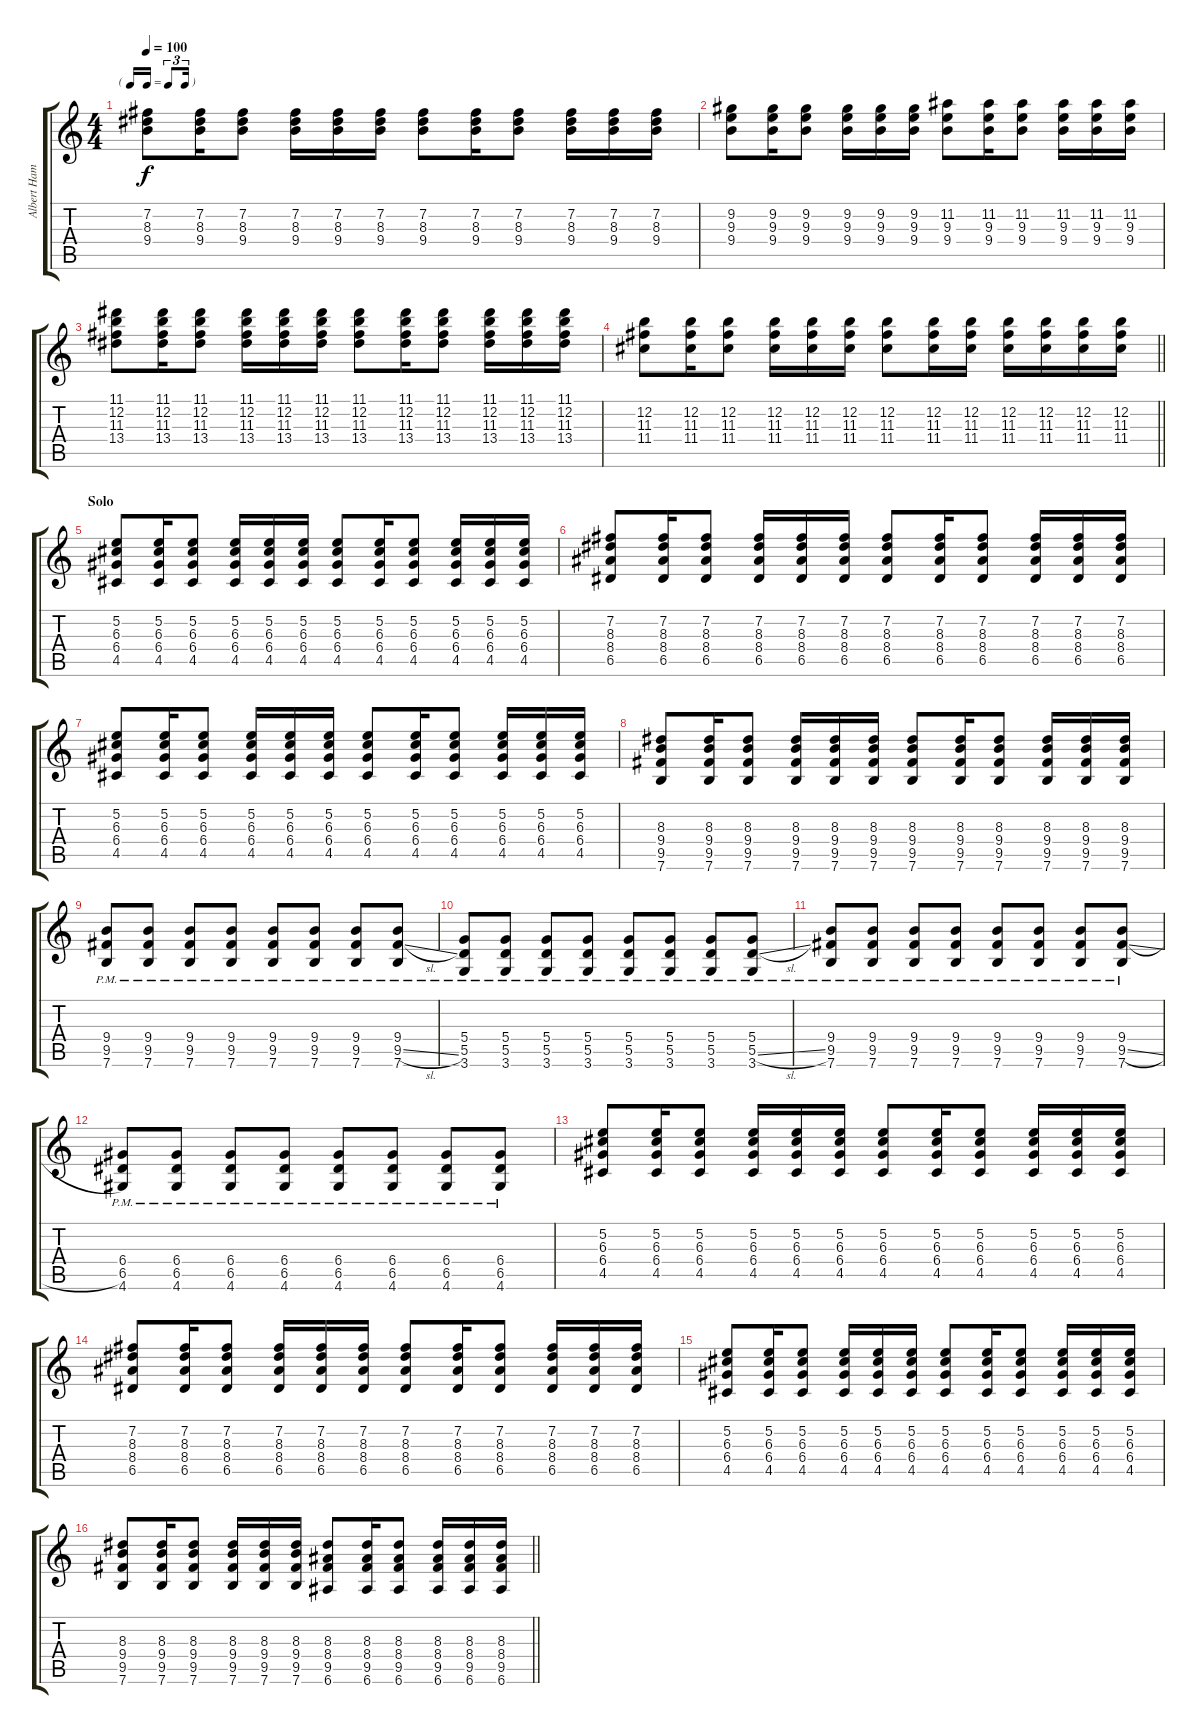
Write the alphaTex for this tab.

\track ("Albert Hammond Jr." "Albert Ham") {instrument overdrivenguitar}
\staff {score tabs}
\tuning (E4 B3 G3 D3 A2 E2) {hide}
\ts (4 4)
\tf triplet16th
\tempo 100
\clef g2
\ks c
(7.2 8.3 9.4).8{dy f} (7.2 8.3 9.4).16 (7.2 8.3 9.4).8 (7.2 8.3 9.4).16 (7.2 8.3 9.4).16 (7.2 8.3 9.4).16 (7.2 8.3 9.4).8 (7.2 8.3 9.4).16 (7.2 8.3 9.4).8 (7.2 8.3 9.4).16 (7.2 8.3 9.4).16 (7.2 8.3 9.4).16 |
(9.2 9.3 9.4).8 (9.2 9.3 9.4).16 (9.2 9.3 9.4).8 (9.2 9.3 9.4).16 (9.2 9.3 9.4).16 (9.2 9.3 9.4).16 (11.2 9.3 9.4).8 (11.2 9.3 9.4).16 (11.2 9.3 9.4).8 (11.2 9.3 9.4).16 (11.2 9.3 9.4).16 (11.2 9.3 9.4).16 |
(11.1 12.2 11.3 13.4).8 (11.1 12.2 11.3 13.4).16 (11.1 12.2 11.3 13.4).8 (11.1 12.2 11.3 13.4).16 (11.1 12.2 11.3 13.4).16 (11.1 12.2 11.3 13.4).16 (11.1 12.2 11.3 13.4).8 (11.1 12.2 11.3 13.4).16 (11.1 12.2 11.3 13.4).8 (11.1 12.2 11.3 13.4).16 (11.1 12.2 11.3 13.4).16 (11.1 12.2 11.3 13.4).16 |
\barLineRight lightlight
(12.2 11.3 11.4).8 (12.2 11.3 11.4).16 (12.2 11.3 11.4).8 (12.2 11.3 11.4).16 (12.2 11.3 11.4).16 (12.2 11.3 11.4).16 (12.2 11.3 11.4).8 (12.2 11.3 11.4).16 (12.2 11.3 11.4).16 (12.2 11.3 11.4).16 (12.2 11.3 11.4).16 (12.2 11.3 11.4).16 (12.2 11.3 11.4).16 |
\section ("" "Solo")
(5.2 6.3 6.4 4.5).8 (5.2 6.3 6.4 4.5).16 (5.2 6.3 6.4 4.5).8 (5.2 6.3 6.4 4.5).16 (5.2 6.3 6.4 4.5).16 (5.2 6.3 6.4 4.5).16 (5.2 6.3 6.4 4.5).8 (5.2 6.3 6.4 4.5).16 (5.2 6.3 6.4 4.5).8 (5.2 6.3 6.4 4.5).16 (5.2 6.3 6.4 4.5).16 (5.2 6.3 6.4 4.5).16 |
(7.2 8.3 8.4 6.5).8 (7.2 8.3 8.4 6.5).16 (7.2 8.3 8.4 6.5).8 (7.2 8.3 8.4 6.5).16 (7.2 8.3 8.4 6.5).16 (7.2 8.3 8.4 6.5).16 (7.2 8.3 8.4 6.5).8 (7.2 8.3 8.4 6.5).16 (7.2 8.3 8.4 6.5).8 (7.2 8.3 8.4 6.5).16 (7.2 8.3 8.4 6.5).16 (7.2 8.3 8.4 6.5).16 |
(5.2 6.3 6.4 4.5).8 (5.2 6.3 6.4 4.5).16 (5.2 6.3 6.4 4.5).8 (5.2 6.3 6.4 4.5).16 (5.2 6.3 6.4 4.5).16 (5.2 6.3 6.4 4.5).16 (5.2 6.3 6.4 4.5).8 (5.2 6.3 6.4 4.5).16 (5.2 6.3 6.4 4.5).8 (5.2 6.3 6.4 4.5).16 (5.2 6.3 6.4 4.5).16 (5.2 6.3 6.4 4.5).16 |
(8.3 9.4 9.5 7.6).8 (8.3 9.4 9.5 7.6).16 (8.3 9.4 9.5 7.6).8 (8.3 9.4 9.5 7.6).16 (8.3 9.4 9.5 7.6).16 (8.3 9.4 9.5 7.6).16 (8.3 9.4 9.5 7.6).8 (8.3 9.4 9.5 7.6).16 (8.3 9.4 9.5 7.6).8 (8.3 9.4 9.5 7.6).16 (8.3 9.4 9.5 7.6).16 (8.3 9.4 9.5 7.6).16 |
(9.4{pm} 9.5{pm} 7.6{pm}).8 (9.4{pm} 9.5{pm} 7.6{pm}).8 (9.4{pm} 9.5{pm} 7.6{pm}).8 (9.4{pm} 9.5{pm} 7.6{pm}).8 (9.4{pm} 9.5{pm} 7.6{pm}).8 (9.4{pm} 9.5{pm} 7.6{pm}).8 (9.4{pm} 9.5{pm} 7.6{pm}).8 (9.4{pm} 9.5{sl pm} 7.6{pm}).8 |
(5.4{pm} 5.5{pm} 3.6{pm}).8 (5.4{pm} 5.5{pm} 3.6{pm}).8 (5.4{pm} 5.5{pm} 3.6{pm}).8 (5.4{pm} 5.5{pm} 3.6{pm}).8 (5.4{pm} 5.5{pm} 3.6{pm}).8 (5.4{pm} 5.5{pm} 3.6{pm}).8 (5.4{pm} 5.5{pm} 3.6{pm}).8 (5.4{pm} 5.5{sl pm} 3.6{pm}).8 |
(9.4{pm} 9.5{pm} 7.6{pm}).8 (9.4{pm} 9.5{pm} 7.6{pm}).8 (9.4{pm} 9.5{pm} 7.6{pm}).8 (9.4{pm} 9.5{pm} 7.6{pm}).8 (9.4{pm} 9.5{pm} 7.6{pm}).8 (9.4{pm} 9.5{pm} 7.6{pm}).8 (9.4{pm} 9.5{pm} 7.6{pm}).8 (9.4{pm} 9.5{sl pm} 7.6{pm}).8 |
(6.4{pm} 6.5{pm} 4.6{pm}).8 (6.4{pm} 6.5{pm} 4.6{pm}).8 (6.4{pm} 6.5{pm} 4.6{pm}).8 (6.4{pm} 6.5{pm} 4.6{pm}).8 (6.4{pm} 6.5{pm} 4.6{pm}).8 (6.4{pm} 6.5{pm} 4.6{pm}).8 (6.4{pm} 6.5{pm} 4.6{pm}).8 (6.4{pm} 6.5{pm} 4.6{pm}).8 |
(5.2 6.3 6.4 4.5).8 (5.2 6.3 6.4 4.5).16 (5.2 6.3 6.4 4.5).8 (5.2 6.3 6.4 4.5).16 (5.2 6.3 6.4 4.5).16 (5.2 6.3 6.4 4.5).16 (5.2 6.3 6.4 4.5).8 (5.2 6.3 6.4 4.5).16 (5.2 6.3 6.4 4.5).8 (5.2 6.3 6.4 4.5).16 (5.2 6.3 6.4 4.5).16 (5.2 6.3 6.4 4.5).16 |
(7.2 8.3 8.4 6.5).8 (7.2 8.3 8.4 6.5).16 (7.2 8.3 8.4 6.5).8 (7.2 8.3 8.4 6.5).16 (7.2 8.3 8.4 6.5).16 (7.2 8.3 8.4 6.5).16 (7.2 8.3 8.4 6.5).8 (7.2 8.3 8.4 6.5).16 (7.2 8.3 8.4 6.5).8 (7.2 8.3 8.4 6.5).16 (7.2 8.3 8.4 6.5).16 (7.2 8.3 8.4 6.5).16 |
(5.2 6.3 6.4 4.5).8 (5.2 6.3 6.4 4.5).16 (5.2 6.3 6.4 4.5).8 (5.2 6.3 6.4 4.5).16 (5.2 6.3 6.4 4.5).16 (5.2 6.3 6.4 4.5).16 (5.2 6.3 6.4 4.5).8 (5.2 6.3 6.4 4.5).16 (5.2 6.3 6.4 4.5).8 (5.2 6.3 6.4 4.5).16 (5.2 6.3 6.4 4.5).16 (5.2 6.3 6.4 4.5).16 |
\barLineRight lightlight
(8.3 9.4 9.5 7.6).8 (8.3 9.4 9.5 7.6).16 (8.3 9.4 9.5 7.6).8 (8.3 9.4 9.5 7.6).16 (8.3 9.4 9.5 7.6).16 (8.3 9.4 9.5 7.6).16 (8.3 8.4 9.5 6.6).8 (8.3 8.4 9.5 6.6).16 (8.3 8.4 9.5 6.6).8 (8.3 8.4 9.5 6.6).16 (8.3 8.4 9.5 6.6).16 (8.3 8.4 9.5 6.6).16
